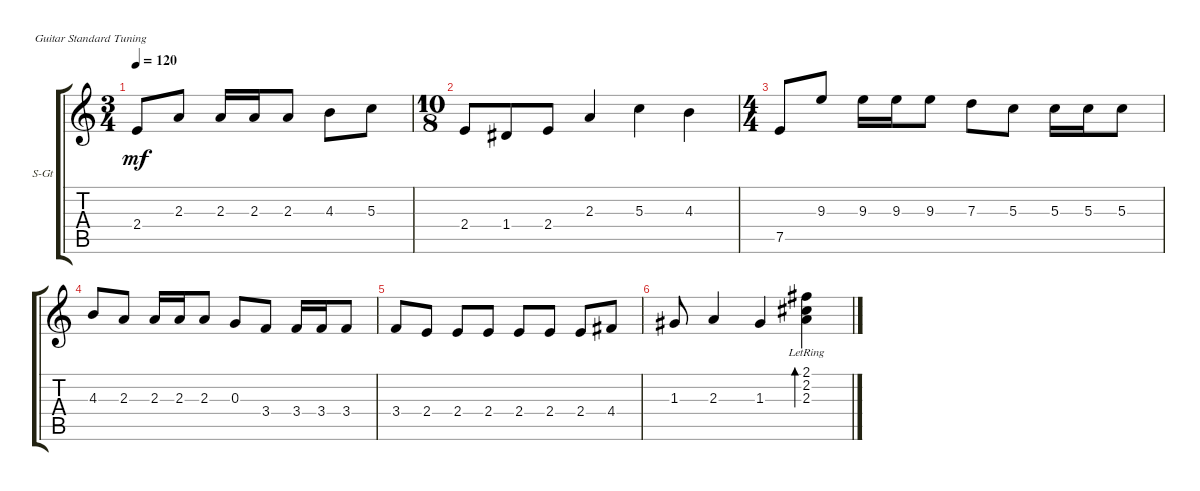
\defaultSystemsLayout 4
\bracketExtendMode groupsimilarinstruments
\firstSystemTrackNameOrientation horizontal
\otherSystemsTrackNameOrientation horizontal
\track ("Steel Guitar" "S-Gt") {instrument electricguitarclean}
\staff {score tabs}
\tuning (E4 B3 G3 D3 A2 E2)
\ts (3 4)
\tempo 120
\clef g2
\ks c
2.4.8{dy mf} 2.3.8 2.3.16 2.3.16 2.3.8 4.3.8 5.3.8 |
\ts (10 8)
2.4.8 1.4.8 2.4.8 2.3.4 5.3.4 4.3.4 |
\ts (4 4)
7.5.8 9.3.8 9.3.16 9.3.16 9.3.8 7.3.8 5.3.8 5.3.16 5.3.16 5.3.8 |
4.3.8 2.3.8 2.3.16 2.3.16 2.3.8 0.3.8 3.4.8 3.4.16 3.4.16 3.4.8 |
3.4.8 2.4.8 2.4.8 2.4.8 2.4.8 2.4.8 2.4.8 4.4.8 |
1.3.8 2.3.4 1.3.4 (2.3 2.2{lr} 2.1).4{bd 30}
